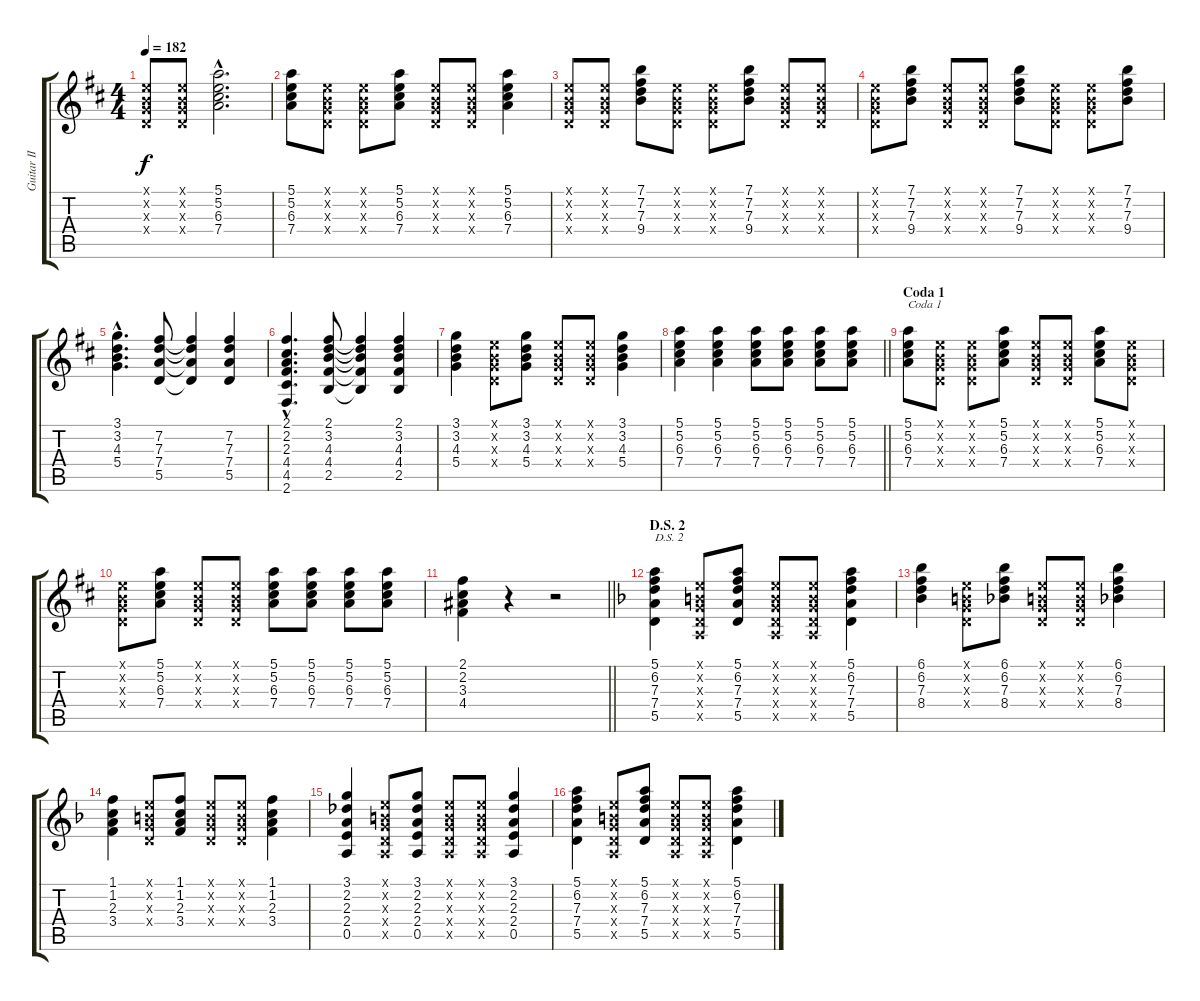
\track ("Guitar II" "Guitar II") {instrument distortionguitar}
\staff {score tabs}
\tuning (E4 B3 G3 D3 A2 E2) {hide}
\ts (4 4)
\tempo 182
\clef g2
\ks d
(0.1{x} 0.2{x} 0.3{x} 0.4{x}).8{dy f} (0.1{x} 0.2{x} 0.3{x} 0.4{x}).8 (5.1{hac} 5.2{hac} 6.3{hac} 7.4{hac}).2{d} |
(5.1 5.2 6.3 7.4).8 (0.1{x} 0.2{x} 0.3{x} 0.4{x}).8 (0.1{x} 0.2{x} 0.3{x} 0.4{x}).8 (5.1 5.2 6.3 7.4).8 (0.1{x} 0.2{x} 0.3{x} 0.4{x}).8 (0.1{x} 0.2{x} 0.3{x} 0.4{x}).8 (5.1 5.2 6.3 7.4).4 |
(0.1{x} 0.2{x} 0.3{x} 0.4{x}).8 (0.1{x} 0.2{x} 0.3{x} 0.4{x}).8 (7.1 7.2 7.3 9.4).8 (0.1{x} 0.2{x} 0.3{x} 0.4{x}).8 (0.1{x} 0.2{x} 0.3{x} 0.4{x}).8 (7.1 7.2 7.3 9.4).8 (0.1{x} 0.2{x} 0.3{x} 0.4{x}).8 (0.1{x} 0.2{x} 0.3{x} 0.4{x}).8 |
(0.1{x} 0.2{x} 0.3{x} 0.4{x}).8 (7.1 7.2 7.3 9.4).8 (0.1{x} 0.2{x} 0.3{x} 0.4{x}).8 (0.1{x} 0.2{x} 0.3{x} 0.4{x}).8 (7.1 7.2 7.3 9.4).8 (0.1{x} 0.2{x} 0.3{x} 0.4{x}).8 (0.1{x} 0.2{x} 0.3{x} 0.4{x}).8 (7.1 7.2 7.3 9.4).8 |
(3.1{hac} 3.2{hac} 4.3{hac} 5.4{hac}).4{d} (7.2 7.3 7.4 5.5).8 (7.2{t} 7.3{t} 7.4{t} 5.5{t}).4 (7.2 7.3 7.4 5.5).4 |
(2.1{hac} 2.2{hac} 2.3{hac} 4.4{hac} 4.5{hac} 2.6{hac}).4{d} (2.1 3.2 4.3 4.4 2.5).8 (2.1{t} 3.2{t} 4.3{t} 4.4{t} 2.5{t}).4 (2.1 3.2 4.3 4.4 2.5).4 |
(3.1 3.2 4.3 5.4).4 (0.1{x} 0.2{x} 0.3{x} 0.4{x}).8 (3.1 3.2 4.3 5.4).8 (0.1{x} 0.2{x} 0.3{x} 0.4{x}).8 (0.1{x} 0.2{x} 0.3{x} 0.4{x}).8 (3.1 3.2 4.3 5.4).4 |
\barLineRight lightlight
(5.1 5.2 6.3 7.4).4 (5.1 5.2 6.3 7.4).4 (5.1 5.2 6.3 7.4).8 (5.1 5.2 6.3 7.4).8 (5.1 5.2 6.3 7.4).8 (5.1 5.2 6.3 7.4).8 |
\section ("" "Coda 1")
(5.1 5.2 6.3 7.4).8{txt "Coda 1"} (0.1{x} 0.2{x} 0.3{x} 0.4{x}).8 (0.1{x} 0.2{x} 0.3{x} 0.4{x}).8 (5.1 5.2 6.3 7.4).8 (0.1{x} 0.2{x} 0.3{x} 0.4{x}).8 (0.1{x} 0.2{x} 0.3{x} 0.4{x}).8 (5.1 5.2 6.3 7.4).8 (0.1{x} 0.2{x} 0.3{x} 0.4{x}).8 |
(0.1{x} 0.2{x} 0.3{x} 0.4{x}).8 (5.1 5.2 6.3 7.4).8 (0.1{x} 0.2{x} 0.3{x} 0.4{x}).8 (0.1{x} 0.2{x} 0.3{x} 0.4{x}).8 (5.1 5.2 6.3 7.4).8 (5.1 5.2 6.3 7.4).8 (5.1 5.2 6.3 7.4).8 (5.1 5.2 6.3 7.4).8 |
\barLineRight lightlight
(2.1 2.2 3.3 4.4).4 r.4 r.2 |
\section ("" "D.S. 2")
\ks f
(5.1 6.2 7.3 7.4 5.5).4{txt "D.S. 2"} (0.1{x} 0.2{x} 0.3{x} 0.4{x} 0.5{x}).8 (5.1 6.2 7.3 7.4 5.5).8 (0.1{x} 0.2{x} 0.3{x} 0.4{x} 0.5{x}).8 (0.1{x} 0.2{x} 0.3{x} 0.4{x} 0.5{x}).8 (5.1 6.2 7.3 7.4 5.5).4 |
(6.1 6.2 7.3 8.4).4 (0.1{x} 0.2{x} 0.3{x} 0.4{x}).8 (6.1 6.2 7.3 8.4).8 (0.1{x} 0.2{x} 0.3{x} 0.4{x}).8 (0.1{x} 0.2{x} 0.3{x} 0.4{x}).8 (6.1 6.2 7.3 8.4).4 |
(1.1 1.2 2.3 3.4).4 (0.1{x} 0.2{x} 0.3{x} 0.4{x}).8 (1.1 1.2 2.3 3.4).8 (0.1{x} 0.2{x} 0.3{x} 0.4{x}).8 (0.1{x} 0.2{x} 0.3{x} 0.4{x}).8 (1.1 1.2 2.3 3.4).4 |
(3.1 2.2 2.3 2.4 0.5).4 (0.1{x} 0.2{x} 0.3{x} 0.4{x} 0.5{x}).8 (3.1 2.2 2.3 2.4 0.5).8 (0.1{x} 0.2{x} 0.3{x} 0.4{x} 0.5{x}).8 (0.1{x} 0.2{x} 0.3{x} 0.4{x} 0.5{x}).8 (3.1 2.2 2.3 2.4 0.5).4 |
(5.1 6.2 7.3 7.4 5.5).4 (0.1{x} 0.2{x} 0.3{x} 0.4{x} 0.5{x}).8 (5.1 6.2 7.3 7.4 5.5).8 (0.1{x} 0.2{x} 0.3{x} 0.4{x} 0.5{x}).8 (0.1{x} 0.2{x} 0.3{x} 0.4{x} 0.5{x}).8 (5.1 6.2 7.3 7.4 5.5).4
